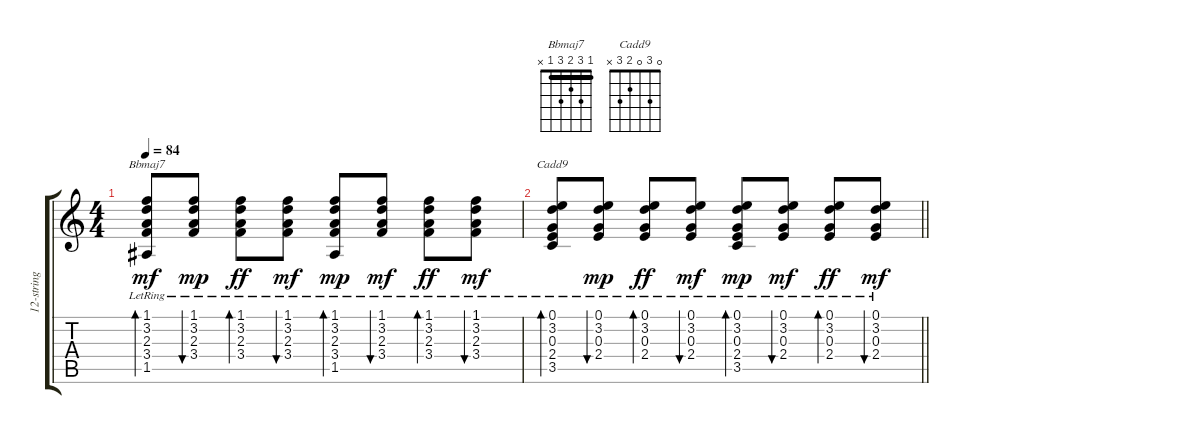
\track ("12-string rhythm guitar - Glenn Campbell" "12-string ") {instrument acousticguitarsteel}
\staff {score tabs}
\tuning (E4 B3 G3 D3 A2 E2) {hide}
\chord ("Bbmaj7" 1 3 2 3 1 x) {barre 1}
\chord ("Cadd9" 0 3 0 2 3 x)
\ts (4 4)
\tempo 84
\clef g2
\ks c
(1.1{lr} 3.2{lr} 2.3{lr} 3.4{lr} 1.5{lr}).8{bd 30 ch "Bbmaj7" dy mf} (1.1{lr} 3.2{lr} 2.3{lr} 3.4{lr}).8{bu 30 dy mp} (1.1{lr} 3.2{lr} 2.3{lr} 3.4{lr}).8{bd 30 dy ff} (1.1{lr} 3.2{lr} 2.3{lr} 3.4{lr}).8{bu 30 dy mf} (1.1{lr} 3.2{lr} 2.3{lr} 3.4{lr} 1.5{lr}).8{bd 30 dy mp} (1.1{lr} 3.2{lr} 2.3{lr} 3.4{lr}).8{bu 30 dy mf} (1.1{lr} 3.2{lr} 2.3{lr} 3.4{lr}).8{bd 30 dy ff} (1.1{lr} 3.2{lr} 2.3{lr} 3.4{lr}).8{bu 30 dy mf} |
\barLineRight lightlight
(0.1{lr} 3.2{lr} 0.3{lr} 2.4{lr} 3.5{lr}).8{bd 30 ch "Cadd9"} (0.1{lr} 3.2{lr} 0.3{lr} 2.4{lr}).8{bu 30 dy mp} (0.1{lr} 3.2{lr} 0.3{lr} 2.4{lr}).8{bd 30 dy ff} (0.1{lr} 3.2{lr} 0.3{lr} 2.4{lr}).8{bu 30 dy mf} (0.1{lr} 3.2{lr} 0.3{lr} 2.4{lr} 3.5{lr}).8{bd 30 dy mp} (0.1{lr} 3.2{lr} 0.3{lr} 2.4{lr}).8{bu 30 dy mf} (0.1{lr} 3.2{lr} 0.3{lr} 2.4{lr}).8{bd 30 dy ff} (0.1{lr} 3.2{lr} 0.3{lr} 2.4{lr}).8{bu 30 dy mf}
